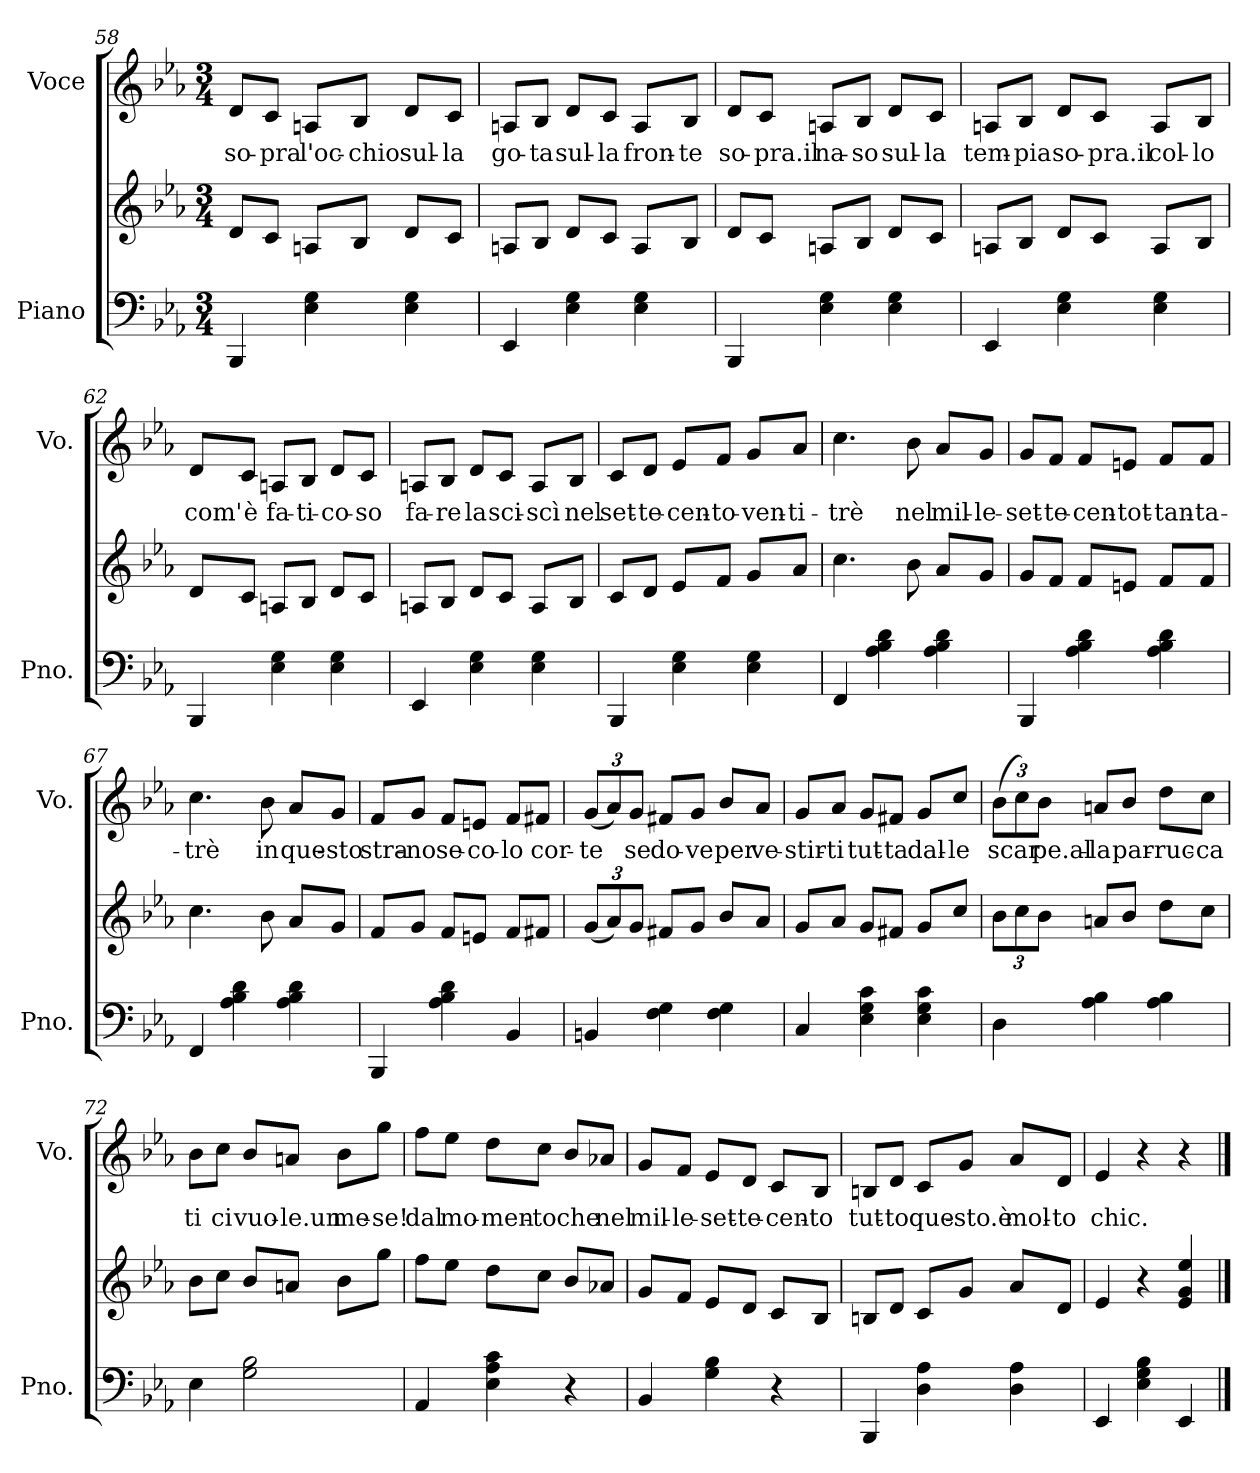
**kern	**kern	**kern	**text
*part2	*part2	*part1	*part1
*staff3	*staff2	*staff1	*staff1
*I"Piano	*	*I"Voce	*
*I'Pno.	*	*I'Vo.	*
!!LO:LB:g=z
*clefF4	*clefG2	*clefG2	*
*k[b-e-a-]	*k[b-e-a-]	*k[b-e-a-]	*
*M3/4	*M3/4	*M3/4	*
=58	=58	=58	=58
!	!	!	!LO:LY:b
4BBB-/	8d/L	8d/L	so-
!	!	!	!LO:LY:b
.	8c/J	8c/J	-pra
!	!	!	!LO:LY:b
4E-\ 4G\	8An/L	8An/L	l'oc-
!	!	!	!LO:LY:b
.	8B-/J	8B-/J	-chio
!	!	!	!LO:LY:b
4E-\ 4G\	8d/L	8d/L	sul-
!	!	!	!LO:LY:b
.	8c/J	8c/J	-la
=59	=59	=59	=59
!	!	!	!LO:LY:b
4EE-/	8An/L	8An/L	go-
!	!	!	!LO:LY:b
.	8B-/J	8B-/J	-ta
!	!	!	!LO:LY:b
4E-\ 4G\	8d/L	8d/L	sul-
!	!	!	!LO:LY:b
.	8c/J	8c/J	-la
!	!	!	!LO:LY:b
4E-\ 4G\	8A/L	8A/L	fron-
!	!	!	!LO:LY:b
.	8B-/J	8B-/J	-te
=60	=60	=60	=60
!	!	!	!LO:LY:b
4BBB-/	8d/L	8d/L	so-
!	!	!	!LO:LY:b
.	8c/J	8c/J	-pra.il
!	!	!	!LO:LY:b
4E-\ 4G\	8An/L	8An/L	na-
!	!	!	!LO:LY:b
.	8B-/J	8B-/J	-so
!	!	!	!LO:LY:b
4E-\ 4G\	8d/L	8d/L	sul-
!	!	!	!LO:LY:b
.	8c/J	8c/J	-la
!!LO:LB:g=z
=61	=61	=61	=61
!	!	!	!LO:LY:b
4EE-/	8An/L	8An/L	tem-
!	!	!	!LO:LY:b
.	8B-/J	8B-/J	-pia
!	!	!	!LO:LY:b
4E-\ 4G\	8d/L	8d/L	so-
!	!	!	!LO:LY:b
.	8c/J	8c/J	-pra.il
!	!	!	!LO:LY:b
4E-\ 4G\	8A/L	8A/L	col-
!	!	!	!LO:LY:b
.	8B-/J	8B-/J	-lo
=62	=62	=62	=62
!	!	!	!LO:LY:b
4BBB-/	8d/L	8d/L	com'
!	!	!	!LO:LY:b
.	8c/J	8c/J	è
!	!	!	!LO:LY:b
4E-\ 4G\	8An/L	8An/L	fa-
!	!	!	!LO:LY:b
.	8B-/J	8B-/J	-ti-
!	!	!	!LO:LY:b
4E-\ 4G\	8d/L	8d/L	-co-
!	!	!	!LO:LY:b
.	8c/J	8c/J	-so
=63	=63	=63	=63
!	!	!	!LO:LY:b
4EE-/	8An/L	8An/L	fa-
!	!	!	!LO:LY:b
.	8B-/J	8B-/J	-re
!	!	!	!LO:LY:b
4E-\ 4G\	8d/L	8d/L	la
!	!	!	!LO:LY:b
.	8c/J	8c/J	sci-
!	!	!	!LO:LY:b
4E-\ 4G\	8A/L	8A/L	-scì
!	!	!	!LO:LY:b
.	8B-/J	8B-/J	nel
=64	=64	=64	=64
!	!	!	!LO:LY:b
4BBB-/	8c/L	8c/L	set-
!	!	!	!LO:LY:b
.	8d/J	8d/J	-te-
!	!	!	!LO:LY:b
4E-\ 4G\	8e-/L	8e-/L	-cen-
!	!	!	!LO:LY:b
.	8f/J	8f/J	-to-
!	!	!	!LO:LY:b
4E-\ 4G\	8g/L	8g/L	-ven-
!	!	!	!LO:LY:b
.	8a-/J	8a-/J	-ti-
!!LO:PB:g=z
=65	=65	=65	=65
!	!	!	!LO:LY:b
4FF/	4.cc\	4.cc\	-trè
4A-\ 4B-\ 4d\	.	.	.
!	!	!	!LO:LY:b
.	8b-\	8b-\	nel
!	!	!	!LO:LY:b
4A-\ 4B-\ 4d\	8a-/L	8a-/L	mil-
!	!	!	!LO:LY:b
.	8g/J	8g/J	-le-
=66	=66	=66	=66
!	!	!	!LO:LY:b
4BBB-/	8g/L	8g/L	-set-
!	!	!	!LO:LY:b
.	8f/J	8f/J	-te-
!	!	!	!LO:LY:b
4A-\ 4B-\ 4d\	8f/L	8f/L	-cen-
!	!	!	!LO:LY:b
.	8en/J	8en/J	-tot-
!	!	!	!LO:LY:b
4A-\ 4B-\ 4d\	8f/L	8f/L	-tan-
!	!	!	!LO:LY:b
.	8f/J	8f/J	-ta-
=67	=67	=67	=67
!	!	!	!LO:LY:b
4FF/	4.cc\	4.cc\	-trè
4A-\ 4B-\ 4d\	.	.	.
!	!	!	!LO:LY:b
.	8b-\	8b-\	in
!	!	!	!LO:LY:b
4A-\ 4B-\ 4d\	8a-/L	8a-/L	que-
!	!	!	!LO:LY:b
.	8g/J	8g/J	-sto
=68	=68	=68	=68
!	!	!	!LO:LY:b
4BBB-/	8f/L	8f/L	stra-
!	!	!	!LO:LY:b
.	8g/J	8g/J	-no
!	!	!	!LO:LY:b
4A-\ 4B-\ 4d\	8f/L	8f/L	se-
!	!	!	!LO:LY:b
.	8en/J	8en/J	-co-
!	!	!	!LO:LY:b
4BB-/	8f/L	8f/L	-lo
!	!	!	!LO:LY:b
.	8f#X/J	8f#X/J	cor-
!!LO:LB:g=z
=69	=69	=69	=69
*	*Xbrackettup	*Xbrackettup	*
!	!	!	!LO:LY:b
4BBn/	(12g/L	(12g/L	-te
.	12a-/)	12a-/)	.
!	!	!	!LO:LY:b
.	12g/J	12g/J	se
!	!	!	!LO:LY:b
4F\ 4G\	8f#X/L	8f#X/L	do-
!	!	!	!LO:LY:b
.	8g/J	8g/J	-ve
!	!	!	!LO:LY:b
4F\ 4G\	8b-/L	8b-/L	per
!	!	!	!LO:LY:b
.	8a-/J	8a-/J	ve-
=70	=70	=70	=70
!	!	!	!LO:LY:b
4C/	8g/L	8g/L	-stir-
!	!	!	!LO:LY:b
.	8a-/J	8a-/J	-ti
!	!	!	!LO:LY:b
4E-\ 4G\ 4c\	8g/L	8g/L	tut-
!	!	!	!LO:LY:b
.	8f#X/J	8f#X/J	-ta
!	!	!	!LO:LY:b
4E-\ 4G\ 4c\	8g/L	8g/L	dal-
!	!	!	!LO:LY:b
.	8cc/J	8cc/J	-le
=71	=71	=71	=71
!	!	!	!LO:LY:b
4D\	12b-\L	(12b-\L	-scar
.	12cc\	12cc\)	.
!	!	!	!LO:LY:b
.	12b-\J	12b-\J	pe.al-
!	!	!	!LO:LY:b
4A-\ 4B-\	8an/L	8an/L	-la
!	!	!	!LO:LY:b
.	8b-/J	8b-/J	par-
!	!	!	!LO:LY:b
4A-\ 4B-\	8dd\L	8dd\L	-ruc-
!	!	!	!LO:LY:b
.	8cc\J	8cc\J	-ca
!!LO:LB:g=z
=72	=72	=72	=72
*	*	*MM100	*
!	!	!	!LO:LY:b
4E-\	8b-\L	8b-\L	ti
*	*	*MM95	*
!	!	!	!LO:LY:b
.	8cc\J	8cc\J	ci
*	*	*MM85	*
!	!	!	!LO:LY:b
2G\ 2B-\	8b-/L	8b-/L	vuo-
*	*	*MM75	*
!	!	!	!LO:LY:b
.	8an/J	8an/J	-le.un
*	*	*MM55	*
!	!	!	!LO:LY:b
.	8b-\L	8b-\L	me-
*	*	*MM20	*
!	!	!	!LO:LY:b
.	8gg\J	8gg\J	-se!
=73	=73	=73	=73
*	*	*MM125	*
!	!	!	!LO:LY:b
4AA-/	8ff\L	8ff\L	dal
!	!	!	!LO:LY:b
.	8ee-\J	8ee-\J	mo-
!	!	!	!LO:LY:b
4E-\ 4A-\ 4c\	8dd\L	8dd\L	-men-
!	!	!	!LO:LY:b
.	8cc\J	8cc\J	-to
!	!	!	!LO:LY:b
4r	8b-/L	8b-/L	che
!	!	!	!LO:LY:b
.	8a-X/J	8a-X/J	nel
=74	=74	=74	=74
!	!	!	!LO:LY:b
4BB-/	8g/L	8g/L	mil-
!	!	!	!LO:LY:b
.	8f/J	8f/J	-le-
!	!	!	!LO:LY:b
4G\ 4B-\	8e-/L	8e-/L	-set-
!	!	!	!LO:LY:b
.	8d/J	8d/J	-te-
!	!	!	!LO:LY:b
4r	8c/L	8c/L	-cen-
!	!	!	!LO:LY:b
.	8B-/J	8B-/J	-to
=75	=75	=75	=75
!	!	!	!LO:LY:b
4BBB-/	8Bn/L	8Bn/L	tut-
!	!	!	!LO:LY:b
.	8d/J	8d/J	-to
!	!	!	!LO:LY:b
4D\ 4A-\	8c/L	8c/L	que-
!	!	!	!LO:LY:b
.	8g/J	8g/J	-sto.è
!	!	!	!LO:LY:b
4D\ 4A-\	8a-/L	8a-/L	mol-
!	!	!	!LO:LY:b
.	8d/J	8d/J	-to
!!LO:PB:g=z
=76	=76	=76	=76
!	!	!	!LO:LY:b
4EE-/	4e-/	4e-/	chic.
4E-\ 4G\ 4B-\	4r	4r	.
4EE-/	4e-/ 4g/ 4ee-/	4r	.
==	==	==	==
*-	*-	*-	*-
